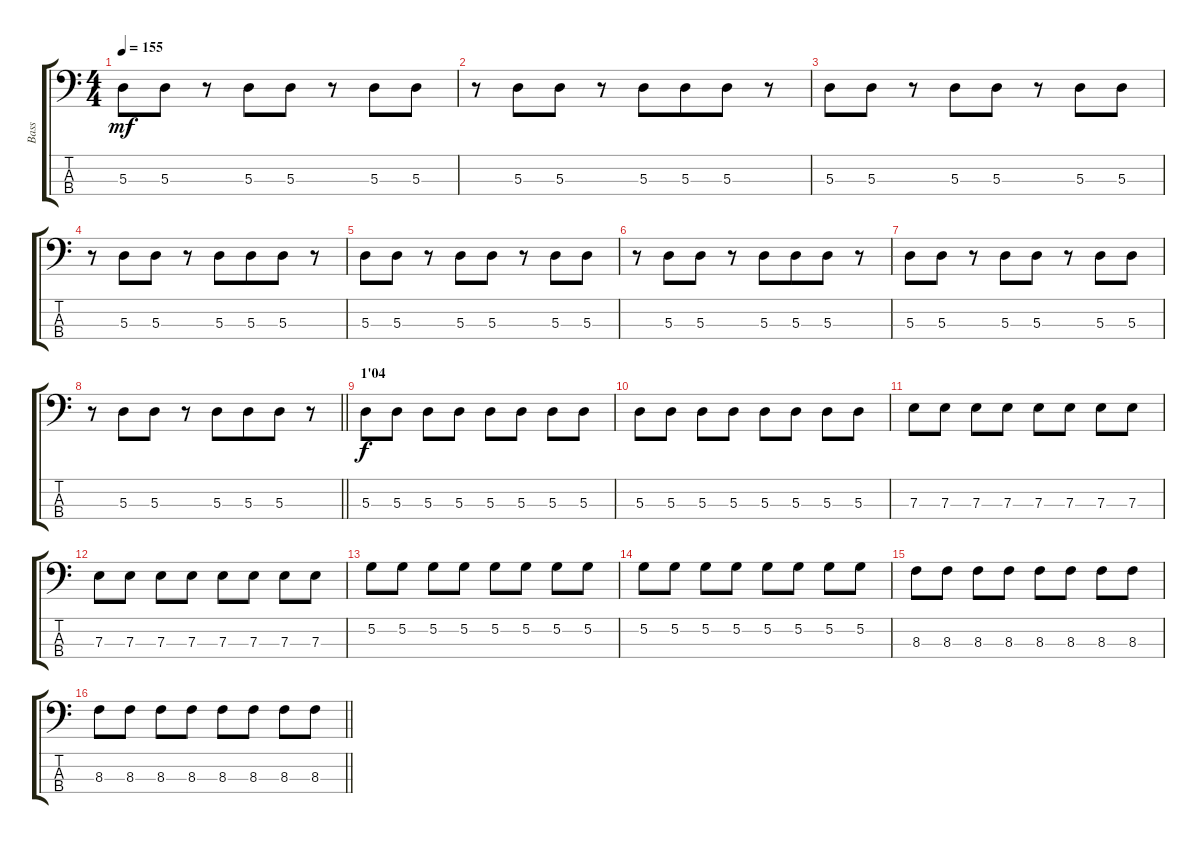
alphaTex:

\track ("Bass" "Bass") {instrument electricbassfinger}
\staff {score tabs}
\tuning (G2 D2 A1 E1) {hide}
\ts (4 4)
\tempo 155
\clef f4
\ks c
5.3.8{dy mf} 5.3.8 r.8 5.3.8{beam merge} 5.3.8 r.8 5.3.8{beam merge} 5.3.8 |
r.8 5.3.8{beam merge} 5.3.8 r.8 5.3.8{beam merge} 5.3.8{beam merge} 5.3.8 r.8 |
5.3.8 5.3.8 r.8 5.3.8{beam merge} 5.3.8 r.8 5.3.8{beam merge} 5.3.8 |
r.8 5.3.8{beam merge} 5.3.8 r.8 5.3.8{beam merge} 5.3.8{beam merge} 5.3.8 r.8 |
5.3.8 5.3.8 r.8 5.3.8{beam merge} 5.3.8 r.8 5.3.8{beam merge} 5.3.8 |
r.8 5.3.8{beam merge} 5.3.8 r.8 5.3.8{beam merge} 5.3.8{beam merge} 5.3.8 r.8 |
5.3.8 5.3.8 r.8 5.3.8{beam merge} 5.3.8 r.8 5.3.8{beam merge} 5.3.8 |
\barLineRight lightlight
r.8 5.3.8{beam merge} 5.3.8 r.8 5.3.8{beam merge} 5.3.8{beam merge} 5.3.8 r.8 |
\section ("" "1'04")
5.3.8{dy f} 5.3.8 5.3.8 5.3.8 5.3.8 5.3.8 5.3.8 5.3.8 |
5.3.8 5.3.8 5.3.8 5.3.8 5.3.8 5.3.8 5.3.8 5.3.8 |
7.3.8 7.3.8 7.3.8 7.3.8 7.3.8 7.3.8 7.3.8 7.3.8 |
7.3.8 7.3.8 7.3.8 7.3.8 7.3.8 7.3.8 7.3.8 7.3.8 |
5.2.8 5.2.8 5.2.8 5.2.8 5.2.8 5.2.8 5.2.8 5.2.8 |
5.2.8 5.2.8 5.2.8 5.2.8 5.2.8 5.2.8 5.2.8 5.2.8 |
8.3.8 8.3.8 8.3.8 8.3.8 8.3.8 8.3.8 8.3.8 8.3.8 |
\barLineRight lightlight
8.3.8 8.3.8 8.3.8 8.3.8 8.3.8 8.3.8 8.3.8 8.3.8
